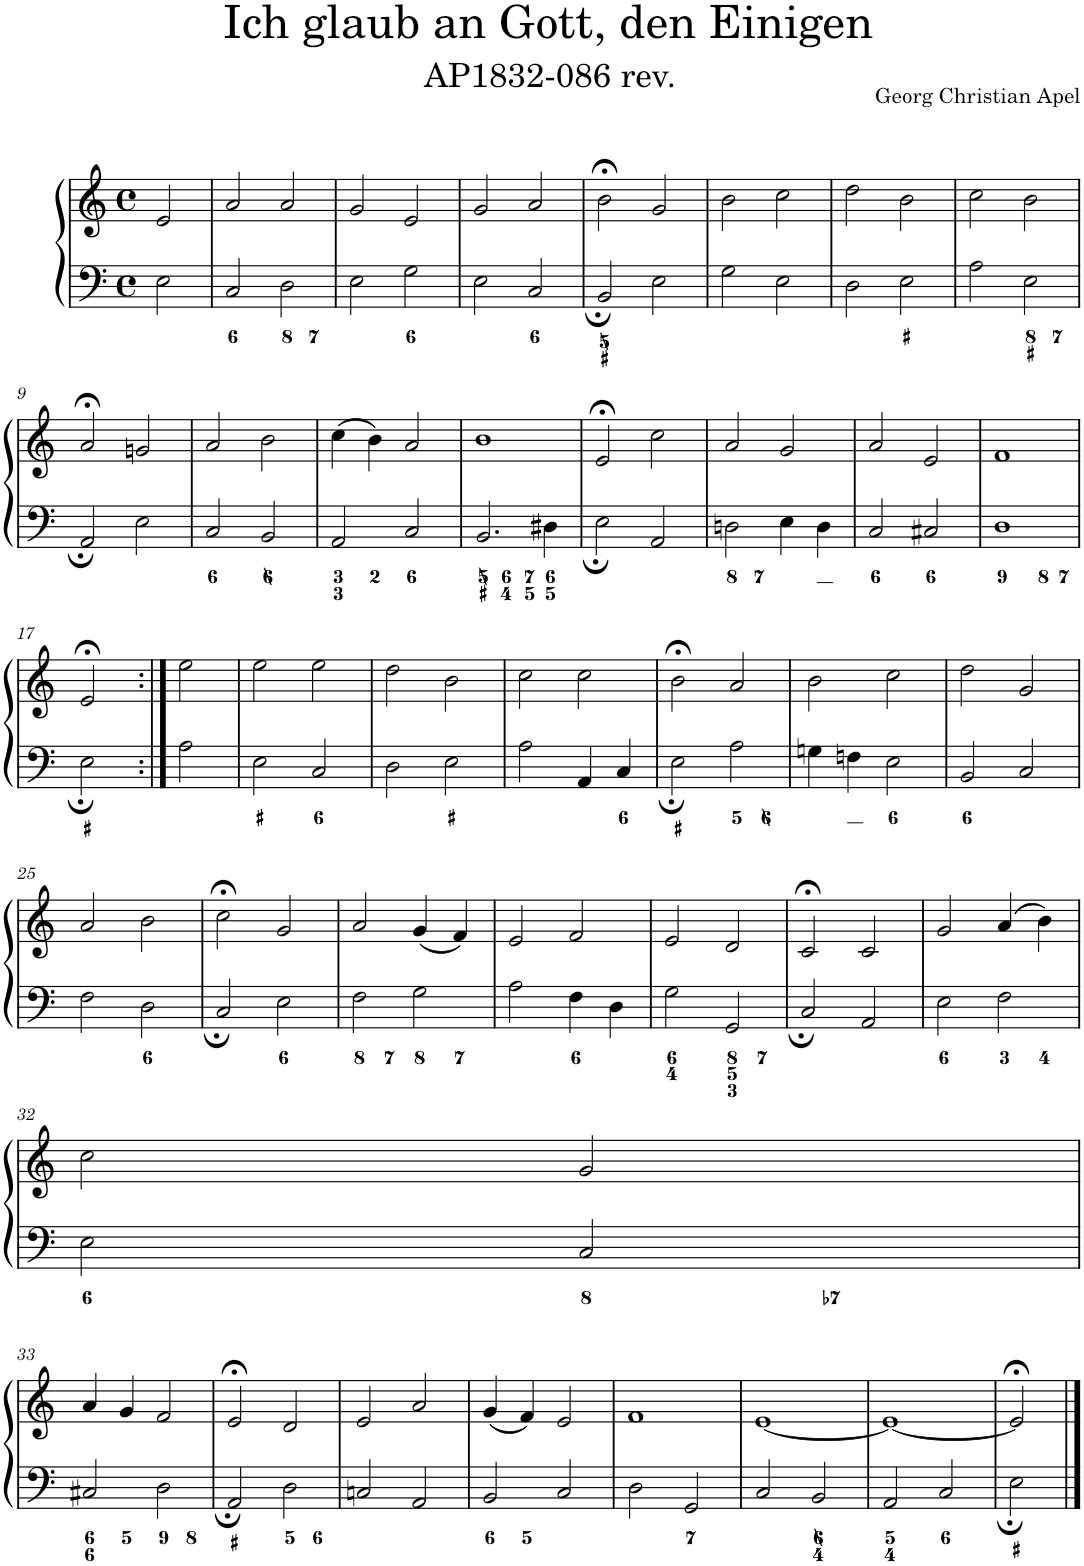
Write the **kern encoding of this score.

**kern	**kern
*part1	*part1
*staff2	*staff1
*I"Piano	*
*I'Pno.	*
*clefF4	*clefG2
*k[]	*k[]
*M4/4	*M4/4
*met(c)	*met(c)
=1	=1
2E\	2e/
=2	=2
2C/	2a/
2D\	2a/
=3	=3
2E\	2g/
2G\	2e/
=4	=4
2E\	2g/
2C/	2a/
=5	=5
2BB/	2b;<\
2E\	2g/
=6	=6
2G\	2b\
2E\	2cc\
=7	=7
2D\	2dd\
2E\	2b\
=8	=8
2A\	2cc\
2E\	2b\
!!LO:LB:g=z
=9	=9
2AA/	2a;</
2E\	2gn/
=10	=10
2C/	2a/
2BB/	2b\
=11	=11
2AA/	(4cc\
.	4b\)
2C/	2a/
=12	=12
2.BB/	1b
4D#X\	.
=13	=13
2E\	2e;</
2AA/	2cc\
=14	=14
2Dn\	2a/
4E\	2g/
4D\	.
=15	=15
2C/	2a/
2C#X/	2e/
=16	=16
1D	1f
!!LO:LB:g=z
=17	=17
2E\	2e;</
=18:|!	=18:|!
2A\	2ee\
=19	=19
2E\	2ee\
2C/	2ee\
=20	=20
2D\	2dd\
2E\	2b\
=21	=21
2A\	2cc\
4AA/	2cc\
4C/	.
=22	=22
2E\	2b;<\
2A\	2a/
=23	=23
4Gn\	2b\
4Fn\	.
2E\	2cc\
=24	=24
2BB/	2dd\
2C/	2g/
!!LO:LB:g=z
=25	=25
2F\	2a/
2D\	2b\
=26	=26
2C/	2cc;<\
2E\	2g/
=27	=27
2F\	2a/
2G\	(4g/
.	4f/)
=28	=28
2A\	2e/
4F\	2f/
4D\	.
=29	=29
2G\	2e/
2GG/	2d/
=30	=30
2C/	2c;</
2AA/	2c/
=31	=31
2E\	2g/
2F\	(4a/
.	4b\)
!!LO:LB:g=z
=32	=32
2E\	2cc\
2C/	2g/
!!LO:LB:g=z
=33	=33
2C#X/	4a/
.	4g/
2D\	2f/
=34	=34
2AA/	2e;</
2D\	2d/
=35	=35
2Cn/	2e/
2AA/	2a/
=36	=36
2BB/	(4g/
.	4f/)
2C/	2e/
=37	=37
2D\	1f
2GG/	.
=38	=38
2C/	[1e
2BB/	.
=39	=39
2AA/	1e_
2C/	.
=40	=40
2E\	2e;</]
==	==
*-	*-
